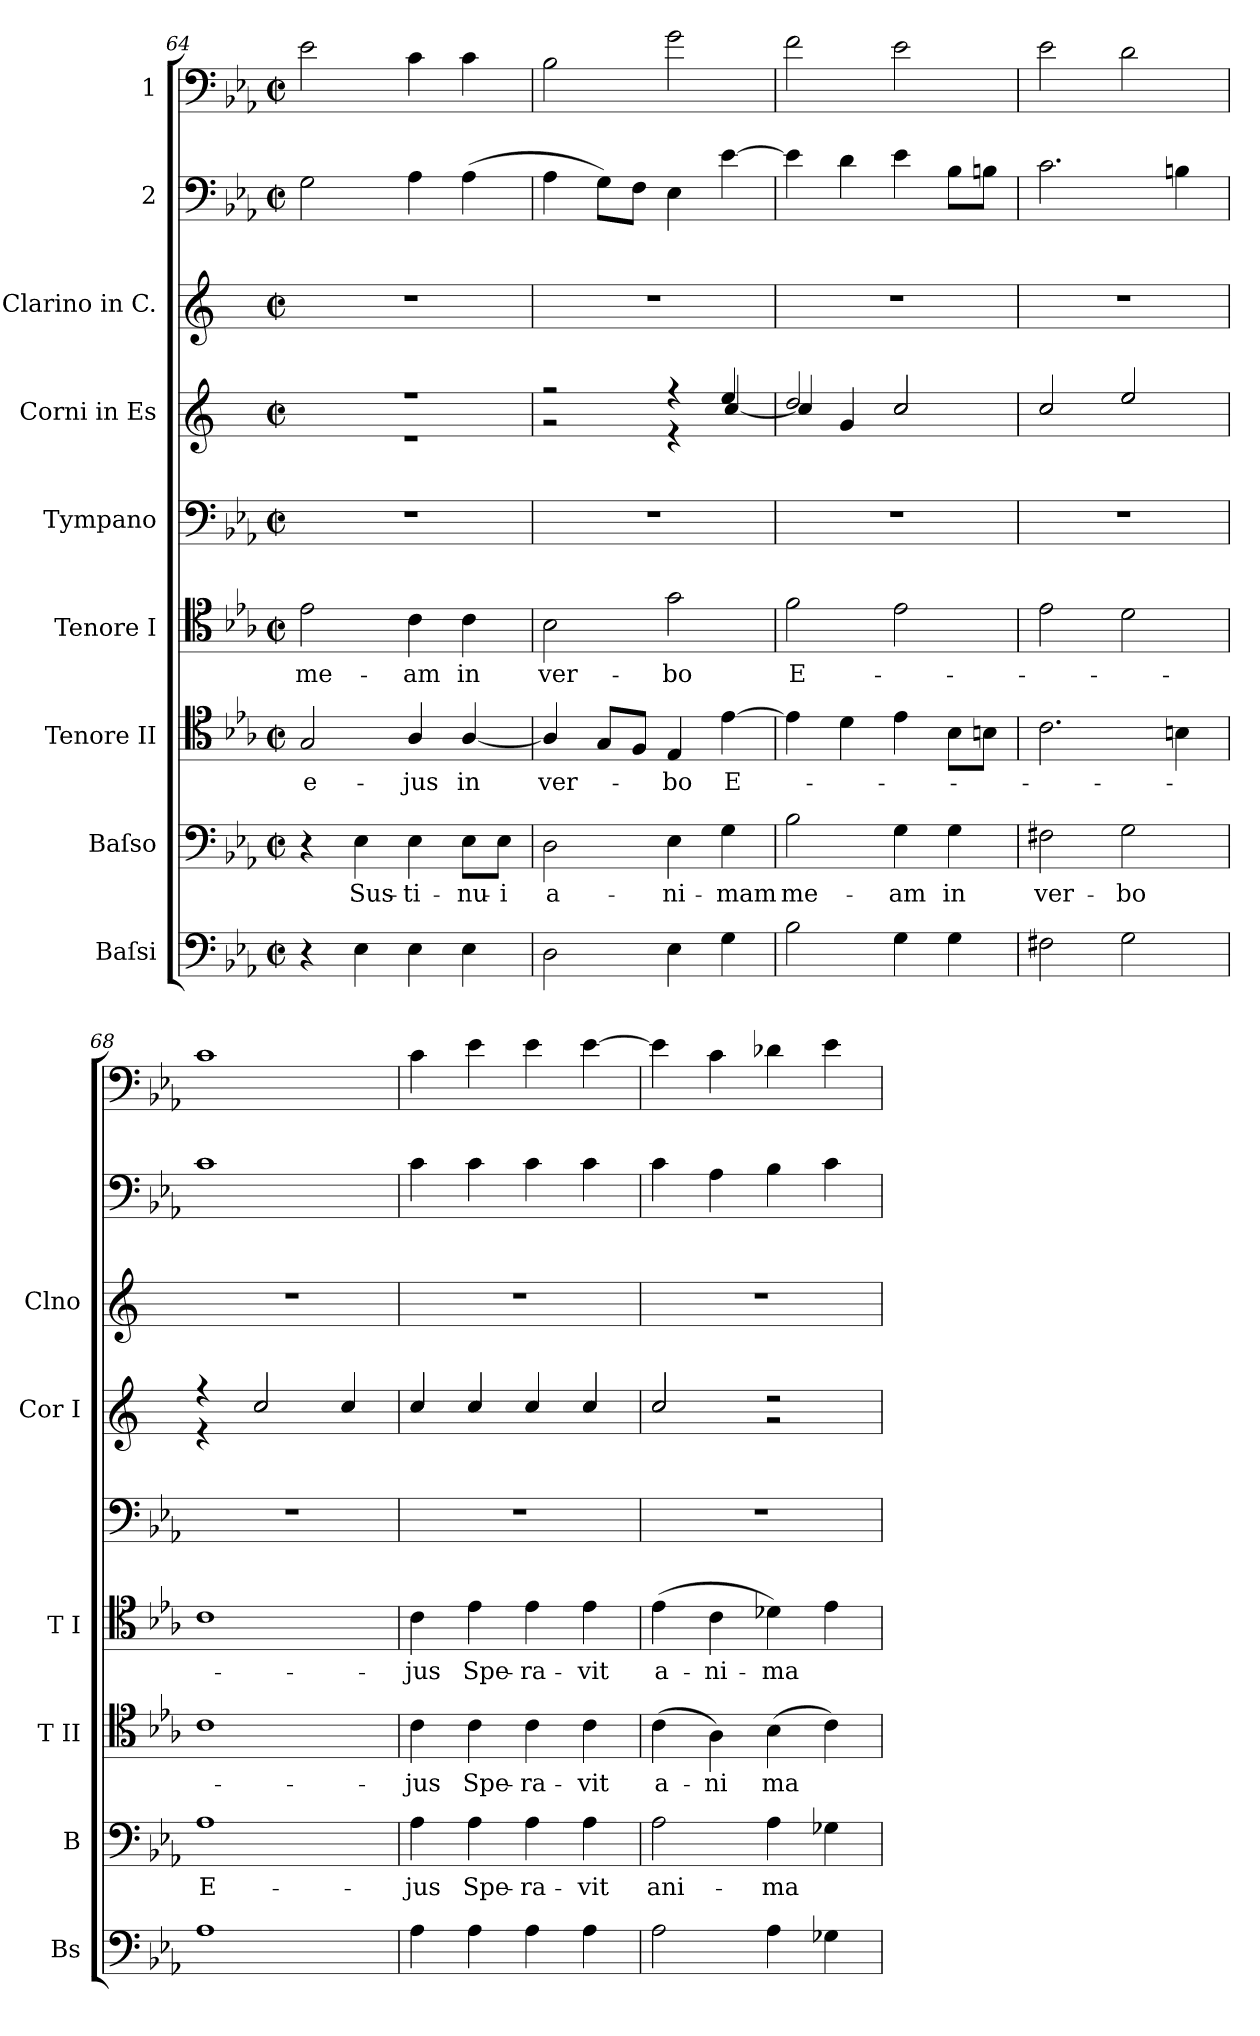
**kern	**kern	**text	**kern	**text	**kern	**text	**kern	**kern	**kern	**kern	**kern
*part9	*part8	*part8	*part7	*part7	*part6	*part6	*part5	*part4	*part3	*part2	*part1
*staff9	*staff8	*staff8	*staff7	*staff7	*staff6	*staff6	*staff5	*staff4	*staff3	*staff2	*staff1
*I"Baſsi	*I"Baſso	*	*I"Tenore II	*	*I"Tenore I	*	*I"Tympano	*I"Corni in Es	*I"Clarino in C.	*I"2	*I"1
*I'Bs	*I'B	*	*I'T II	*	*I'T I	*	*	*I'Cor I	*I'Clno	*	*
*clefF4	*clefF4	*	*clefC4	*	*clefC4	*	*clefF4	*clefG2	*clefG2	*clefF4	*clefF4
*	*	*	*	*	*	*	*	*ITrd5c9	*	*	*
*k[b-e-a-]	*k[b-e-a-]	*	*k[b-e-a-]	*	*k[b-e-a-]	*	*k[b-e-a-]	*k[b-e-a-]	*k[]	*k[b-e-a-]	*k[b-e-a-]
*E-:	*E-:	*	*E-:	*	*E-:	*	*E-:	*	*	*E-:	*E-:
*M2/2	*M2/2	*	*M2/2	*	*M2/2	*	*M2/2	*M2/2	*M2/2	*M2/2	*M2/2
*met(c|)	*met(c|)	*	*met(c|)	*	*met(c|)	*	*met(c|)	*met(c|)	*met(c|)	*met(c|)	*met(c|)
=64	=64	=64	=64	=64	=64	=64	=64	=64	=64	=64	=64
*	*	*	*	*	*	*	*	*^	*	*	*
4r	4r	.	2G/	e-	2e-\	me-	1r	1r	1r	1r	2G\	2e-\
4E-\	4E-\	Sus-	.	.	.	.	.	.	.	.	.	.
4E-\	4E-\	-ti-	4A-/	-jus	4c\	-am	.	.	.	.	4A-\	4c\
4E-\	8E-\L	-nu-	[4A-/	in	4c\	in	.	.	.	.	(>4A-\	4c\
.	8E-\J	-i	.	.	.	.	.	.	.	.	.	.
=65	=65	=65	=65	=65	=65	=65	=65	=65	=65	=65	=65	=65
2D\	2D\	a-	4A-/]	ver-	2B-\	ver-	1r	2r	2r	1r	4A-\	2B-\
.	.	.	8G/L	.	.	.	.	.	.	.	8G\L)	.
.	.	.	8F/J	.	.	.	.	.	.	.	8F\J	.
4E-\	4E-\	-ni-	4E-/	-bo	2g\	-bo	.	4r	4r	.	4E-\	2g\
4G\	4G\	-mam	[4e-\	E-	.	.	.	4g/	[4e-/	.	[4e-\	.
=66	=66	=66	=66	=66	=66	=66	=66	=66	=66	=66	=66	=66
2B-\	2B-\	me-	4e-\]	.	2f\	E-	1r	2f/	4e-/]	1r	4e-\]	2f\
.	.	.	4d\	.	.	.	.	.	4B-/	.	4d\	.
4G\	4G\	-am	4e-\	.	2e-\	.	.	2e-/	2e-/	.	4e-\	2e-\
4G\	4G\	in	8B-\L	.	.	.	.	.	.	.	8B-\L	.
.	.	.	8Bn\J	.	.	.	.	.	.	.	8Bn\J	.
=67	=67	=67	=67	=67	=67	=67	=67	=67	=67	=67	=67	=67
2F#X\	2F#X\	ver-	2.c\	.	2e-\	.	1r	2e-/	2e-/	1r	2.c\	2e-\
2G\	2G\	-bo	.	.	2d\	.	.	2g/	2g/	.	.	2d\
.	.	.	4Bn\	.	.	.	.	.	.	.	4Bn\	.
=68	=68	=68	=68	=68	=68	=68	=68	=68	=68	=68	=68	=68
1A-\	1A-\	E-	1c\	.	1c\	.	1r	4r	4r	1r	1c\	1c\
.	.	.	.	.	.	.	.	2e-/	2e-/	.	.	.
.	.	.	.	.	.	.	.	4e-/	4e-/	.	.	.
=69	=69	=69	=69	=69	=69	=69	=69	=69	=69	=69	=69	=69
4A-\	4A-\	-jus	4c\	-jus	4c\	-jus	1r	4e-/	4e-/	1r	4c\	4c\
4A-\	4A-\	Spe-	4c\	Spe-	4e-\	Spe-	.	4e-/	4e-/	.	4c\	4e-\
4A-\	4A-\	-ra-	4c\	-ra-	4e-\	-ra-	.	4e-/	4e-/	.	4c\	4e-\
4A-\	4A-\	-vit	4c\	-vit	4e-\	-vit	.	4e-/	4e-/	.	4c\	[4e-\
=70	=70	=70	=70	=70	=70	=70	=70	=70	=70	=70	=70	=70
2A-\	2A-\	ani-	(>4c\	a-	(>4e-\	a-	1r	2e-/	2e-/	1r	4c\	4e-\]
.	.	.	4A-\)	-ni	4c\	-ni-	.	.	.	.	4A-\	4c\
4A-\	4A-\	-ma	(>4B-\	-ma	4d-X\)	-ma	.	2r	2r	.	4B-\	4d-X\
4G-X\	4G-X\	.	4c\)	.	4e-\	.	.	.	.	.	4c\	4e-\
*	*	*	*	*	*	*	*	*v	*v	*	*	*
=	=	=	=	=	=	=	=	=	=	=	=
*-	*-	*-	*-	*-	*-	*-	*-	*-	*-	*-	*-
